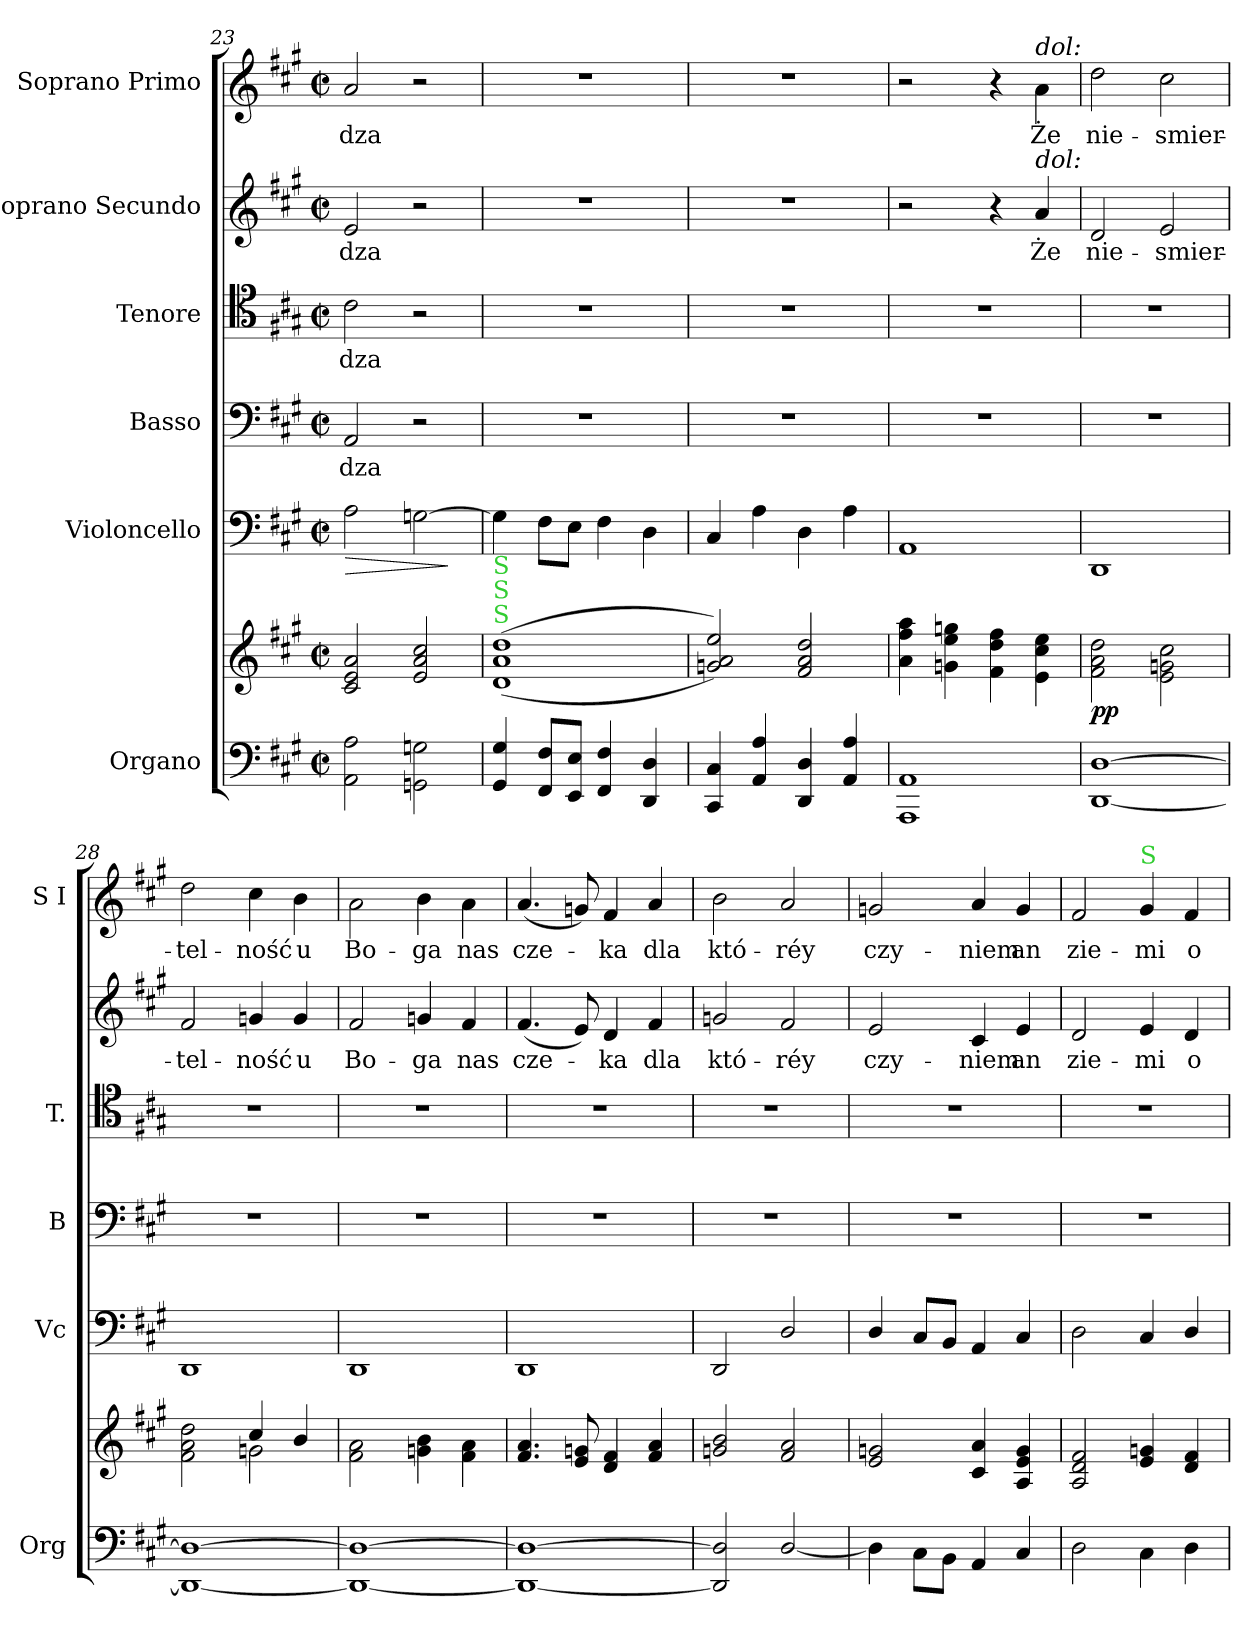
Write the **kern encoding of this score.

**kern	**kern	**dynam	**kern	**dynam	**kern	**text	**kern	**text	**kern	**text	**kern	**text
*part6	*part6	*part6	*part5	*part5	*part4	*part4	*part3	*part3	*part2	*part2	*part1	*part1
*staff7	*staff6	*staff6/7	*staff5	*staff5	*staff4	*staff4	*staff3	*staff3	*staff2	*staff2	*staff1	*staff1
*I"Organo	*	*	*I"Violoncello	*	*I"Basso	*	*I"Tenore	*	*I"Soprano Secundo	*	*I"Soprano Primo	*
*I'Org	*	*	*I'Vc	*	*I'B	*	*I'T.	*	*	*	*I'S I	*
*clefF4	*clefG2	*	*clefF4	*	*clefF4	*	*clefC4	*	*clefG2	*	*clefG2	*
*k[f#c#g#]	*k[f#c#g#]	*	*k[f#c#g#]	*	*k[f#c#g#]	*	*k[f#c#g#]	*	*k[f#c#g#]	*	*k[f#c#g#]	*
*M2/2	*M2/2	*	*M2/2	*	*M2/2	*	*M2/2	*	*M2/2	*	*M2/2	*
*met(c|)	*met(c|)	*	*met(c|)	*	*met(c|)	*	*met(c|)	*	*met(c|)	*	*met(c|)	*
=23	=23	=23	=23	=23	=23	=23	=23	=23	=23	=23	=23	=23
!	!	!	!	!LO:HP:b	!	!LO:LY:i	!	!LO:LY:i	!	!LO:LY:i	!	!LO:LY:i
2AA\ 2A\	2c#/ 2e/ 2a/	.	2A\	>	2AA/	-dza	2c#\	-dza	2e/	-dza	2a/	-dza
2GGn\ 2Gn\	2e/ 2a/ 2cc#/	.	[2Gn\	.	2r	.	2r	.	2r	.	2r	.
.	.	.	.	]	.	.	.	.	.	.	.	.
=24	=24	=24	=24	=24	=24	=24	=24	=24	=24	=24	=24	=24
!	!LO:TX:a:color=limegreen:t=S	!	!	!	!	!	!	!	!	!	!	!
!	!LO:TX:a:color=limegreen:t=S	!	!	!	!	!	!	!	!	!	!	!
!	!LO:TX:a:color=limegreen:t=S	!	!	!	!	!	!	!	!	!	!	!
4GG#/ 4G#/	(<(>1d/ 1a/ 1dd/	.	4G\]	.	1r	.	1r	.	1r	.	1r	.
8FF#/ 8F#/L	.	.	8F#\L	.	.	.	.	.	.	.	.	.
8EE/ 8E/J	.	.	8E\J	.	.	.	.	.	.	.	.	.
4FF#/ 4F#/	.	.	4F#\	.	.	.	.	.	.	.	.	.
4DD/ 4D/	.	.	4D\	.	.	.	.	.	.	.	.	.
=25	=25	=25	=25	=25	=25	=25	=25	=25	=25	=25	=25	=25
4CC#/ 4C#/	2gn/ 2a/ 2ee/))	.	4C#/	.	1r	.	1r	.	1r	.	1r	.
4AA/ 4A/	.	.	4A\	.	.	.	.	.	.	.	.	.
4DD/ 4D/	2f#/ 2a/ 2dd/	.	4D\	.	.	.	.	.	.	.	.	.
4AA/ 4A/	.	.	4A\	.	.	.	.	.	.	.	.	.
=26	=26	=26	=26	=26	=26	=26	=26	=26	=26	=26	=26	=26
1AAA/ 1AA/	4a\ 4ff#\ 4aa\	.	1AA/	.	1r	.	1r	.	2r	.	2r	.
.	4gn\ 4ee\ 4ggn\	.	.	.	.	.	.	.	.	.	.	.
.	4f#\ 4dd\ 4ff#\	.	.	.	.	.	.	.	4r	.	4r	.
!	!	!	!	!	!	!	!	!	!	!	!LO:TX:a:i:t=dol&colon;	!
!	!	!	!	!	!	!	!	!	!LO:TX:a:i:t=dol&colon;	!	!	!
!	!	!	!	!	!	!	!	!	!	!LO:LY:i	!	!LO:LY:i
.	4e\ 4cc#\ 4ee\	.	.	.	.	.	.	.	4a/	Że	4a\	Że
=27	=27	=27	=27	=27	=27	=27	=27	=27	=27	=27	=27	=27
!	!	!LO:DY:b	!	!	!	!	!	!	!	!LO:LY:i	!	!LO:LY:i
[1DD/ [1D/	2f#\ 2a\ 2dd\	pp	1DD/	.	1r	.	1r	.	2d/	nie-	2dd\	nie-
!	!	!	!	!	!	!	!	!	!	!LO:LY:i	!	!LO:LY:i
.	2e\ 2gn\ 2cc#\	.	.	.	.	.	.	.	2e/	-smier-	2cc#\	-smier-
=28	=28	=28	=28	=28	=28	=28	=28	=28	=28	=28	=28	=28
*	*^	*	*	*	*	*	*	*	*	*	*	*
!	!	!	!	!	!	!	!	!	!	!	!LO:LY:i	!	!LO:LY:i
1DD_/ 1D_/	2f#\ 2a\ 2dd\	2reyy	.	1DD/	.	1r	.	1r	.	2f#/	-tel-	2dd\	-tel-
!	!	!	!	!	!	!	!	!	!	!	!LO:LY:i	!	!LO:LY:i
.	4cc#/	2gn\	.	.	.	.	.	.	.	4gn/	-ność	4cc#\	-ność
!	!	!	!	!	!	!	!	!	!	!	!LO:LY:i	!	!LO:LY:i
.	4b/	.	.	.	.	.	.	.	.	4g/	u	4b\	u
*	*v	*v	*	*	*	*	*	*	*	*	*	*	*
=29	=29	=29	=29	=29	=29	=29	=29	=29	=29	=29	=29	=29
!	!	!	!	!	!	!	!	!	!	!LO:LY:i	!	!LO:LY:i
1DD_/ 1D_/	2f#\ 2a\	.	1DD/	.	1r	.	1r	.	2f#/	Bo-	2a\	Bo-
!	!	!	!	!	!	!	!	!	!	!LO:LY:i	!	!LO:LY:i
.	4gn\ 4b\	.	.	.	.	.	.	.	4gn/	-ga	4b\	-ga
!	!	!	!	!	!	!	!	!	!	!LO:LY:i	!	!LO:LY:i
.	4f#\ 4a\	.	.	.	.	.	.	.	4f#/	nas	4a\	nas
=30	=30	=30	=30	=30	=30	=30	=30	=30	=30	=30	=30	=30
!	!	!	!	!	!	!	!	!	!	!LO:LY:i	!	!LO:LY:i
1DD_/ 1D_/	4.f#/ 4.a/	.	1DD/	.	1r	.	1r	.	(4.f#/	cze-	(4.a/	cze-
.	8e/ 8gn/	.	.	.	.	.	.	.	8e/)	.	8gn/)	.
!	!	!	!	!	!	!	!	!	!	!LO:LY:i	!	!LO:LY:i
.	4d/ 4f#/	.	.	.	.	.	.	.	4d/	-ka	4f#/	-ka
!	!	!	!	!	!	!	!	!	!	!LO:LY:i	!	!LO:LY:i
.	4f#/ 4a/	.	.	.	.	.	.	.	4f#/	dla	4a/	dla
=31	=31	=31	=31	=31	=31	=31	=31	=31	=31	=31	=31	=31
!	!	!	!	!	!	!	!	!	!	!LO:LY:i	!	!LO:LY:i
2DD]/ 2D]/	2gn/ 2b/	.	2DD/	.	1r	.	1r	.	2gn/	któ-	2b\	któ-
!	!	!	!	!	!	!	!	!	!	!LO:LY:i	!	!LO:LY:i
[2D/	2f#/ 2a/	.	2D/	.	.	.	.	.	2f#/	-réy	2a/	-réy
=32	=32	=32	=32	=32	=32	=32	=32	=32	=32	=32	=32	=32
!	!	!	!	!	!	!	!	!	!	!LO:LY:i	!	!LO:LY:i
4D\]	2e/ 2gn/	.	4D/	.	1r	.	1r	.	2e/	czy-	2gn/	czy-
8C#\L	.	.	8C#/L	.	.	.	.	.	.	.	.	.
8BB\J	.	.	8BB/J	.	.	.	.	.	.	.	.	.
!	!	!	!	!	!	!	!	!	!	!LO:LY:i	!	!LO:LY:i
4AA/	4c#/ 4a/	.	4AA/	.	.	.	.	.	4c#/	-niem	4a/	-niem
!	!	!	!	!	!	!	!	!	!	!LO:LY:i	!	!LO:LY:i
4C#/	4A/ 4e/ 4g/	.	4C#/	.	.	.	.	.	4e/	an	4g/	an
=33	=33	=33	=33	=33	=33	=33	=33	=33	=33	=33	=33	=33
!	!	!	!	!	!	!	!	!	!	!LO:LY:i	!	!LO:LY:i
2D\	2A/ 2d/ 2f#/	.	2D\	.	1r	.	1r	.	2d/	zie-	2f#/	zie-
!	!	!	!	!	!	!	!	!	!	!	!LO:TX:a:color=limegreen:t=S	!
!	!	!	!	!	!	!	!	!	!	!LO:LY:i	!	!LO:LY:i
4C#\	4e/ 4gn/	.	4C#/	.	.	.	.	.	4e/	-mi	4g#/	-mi
!	!	!	!	!	!	!	!	!	!	!LO:LY:i	!	!LO:LY:i
4D\	4d/ 4f#/	.	4D/	.	.	.	.	.	4d/	o-	4f#/	o-
=	=	=	=	=	=	=	=	=	=	=	=	=
*-	*-	*-	*-	*-	*-	*-	*-	*-	*-	*-	*-	*-
